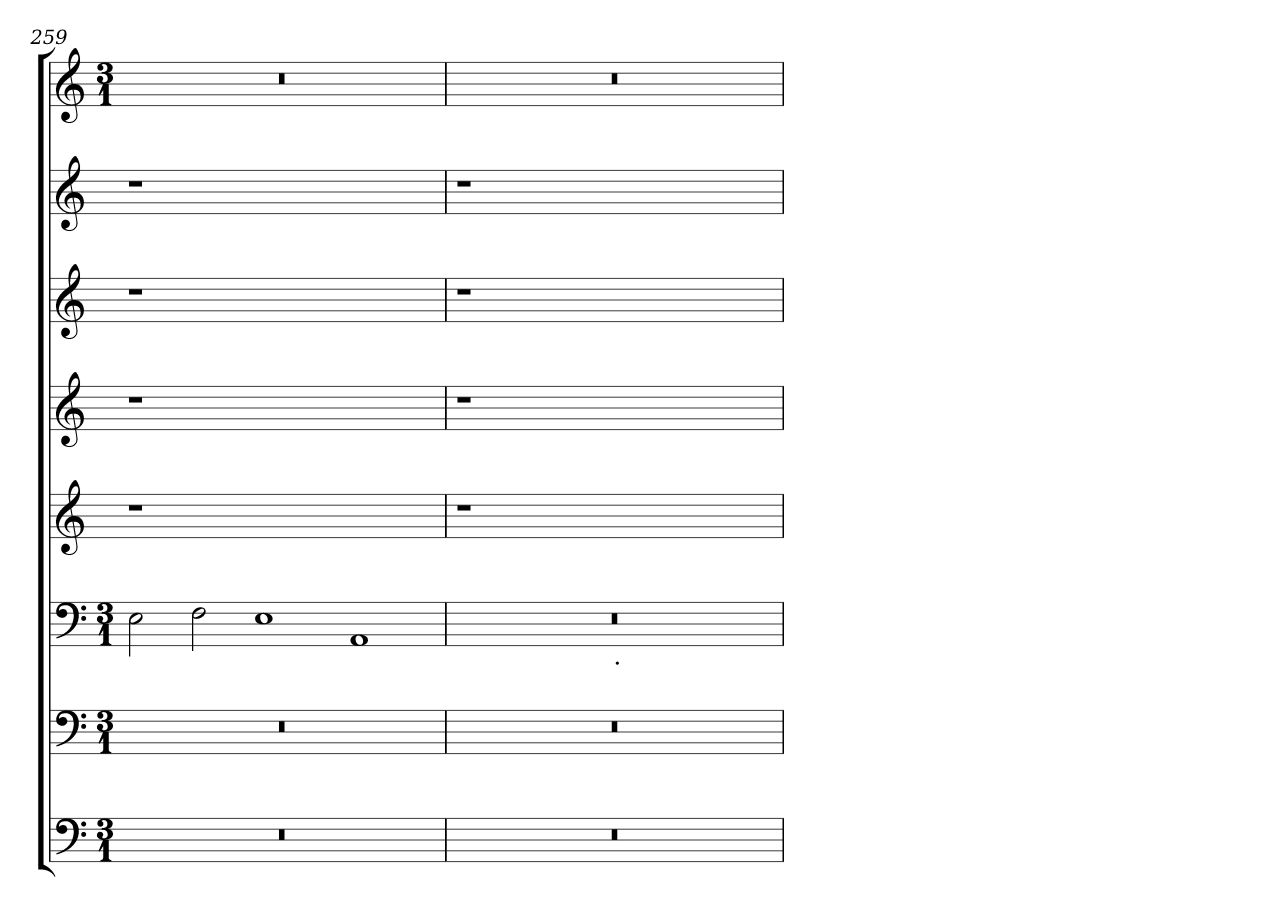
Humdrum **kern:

**kern	**kern	**kern	**kern	**kern	**kern	**kern	**kern
*part8	*part7	*part6	*part5	*part4	*part3	*part2	*part1
*staff8	*staff7	*staff6	*staff5	*staff4	*staff3	*staff2	*staff1
*clefF4	*clefF4	*clefF4	*clefG2	*clefG2	*clefG2	*clefG2	*clefG2
*k[]	*k[]	*k[]	*k[]	*k[]	*k[]	*k[]	*k[]
*C:	*C:	*C:	*C:	*C:	*C:	*C:	*C:
*M3/1	*M3/1	*M3/1	*	*	*	*	*M3/1
=259	=259	=259	=259	=259	=259	=259	=259
0.r	0.r	2E\	1r	1r	1r	1r	0.r
.	.	2F\	.	.	.	.	.
.	.	1E	0ryy	0ryy	0ryy	0ryy	.
.	.	1AA	.	.	.	.	.
!!LO:LB:g=z
=260	=260	=260	=260	=260	=260	=260	=260
*	*	*^	*	*	*	*	*
0.r	0.r	0.r	1ryy	1r	1r	1r	1r	0.r
.	.	.	4...ryy	0ryy	0ryy	0ryy	0ryy	.
!	!	!	!LO:TX:b:t=.	!	!	!	!	!
.	.	.	1ryy	.	.	.	.	.
.	.	.	2ryy	.	.	.	.	.
.	.	.	32ryy	.	.	.	.	.
*	*	*v	*v	*	*	*	*	*
=	=	=	=	=	=	=	=
*-	*-	*-	*-	*-	*-	*-	*-
